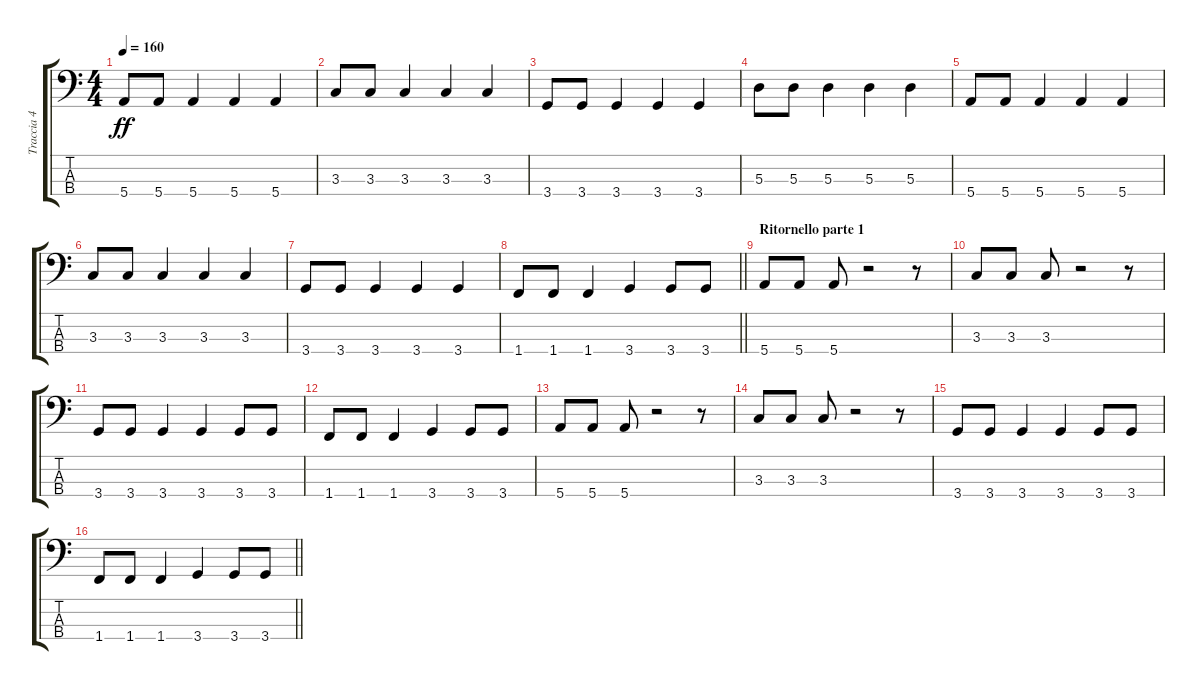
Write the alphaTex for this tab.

\track ("Traccia 4" "Traccia 4") {instrument electricbassfinger}
\staff {score tabs}
\tuning (G2 D2 A1 E1) {hide}
\ts (4 4)
\tempo 160
\clef f4
\ks c
5.4.8{dy ff} 5.4.8 5.4.4 5.4.4 5.4.4 |
3.3.8 3.3.8 3.3.4 3.3.4 3.3.4 |
3.4.8 3.4.8 3.4.4 3.4.4 3.4.4 |
5.3.8 5.3.8 5.3.4 5.3.4 5.3.4 |
5.4.8 5.4.8 5.4.4 5.4.4 5.4.4 |
3.3.8 3.3.8 3.3.4 3.3.4 3.3.4 |
3.4.8 3.4.8 3.4.4 3.4.4 3.4.4 |
\barLineRight lightlight
1.4.8 1.4.8 1.4.4 3.4.4 3.4.8 3.4.8 |
\section ("" "Ritornello parte 1")
5.4.8 5.4.8 5.4.8 r.2 r.8 |
3.3.8 3.3.8 3.3.8 r.2 r.8 |
3.4.8 3.4.8 3.4.4 3.4.4 3.4.8 3.4.8 |
1.4.8 1.4.8 1.4.4 3.4.4 3.4.8 3.4.8 |
5.4.8 5.4.8 5.4.8 r.2 r.8 |
3.3.8 3.3.8 3.3.8 r.2 r.8 |
3.4.8 3.4.8 3.4.4 3.4.4 3.4.8 3.4.8 |
\barLineRight lightlight
1.4.8 1.4.8 1.4.4 3.4.4 3.4.8 3.4.8
